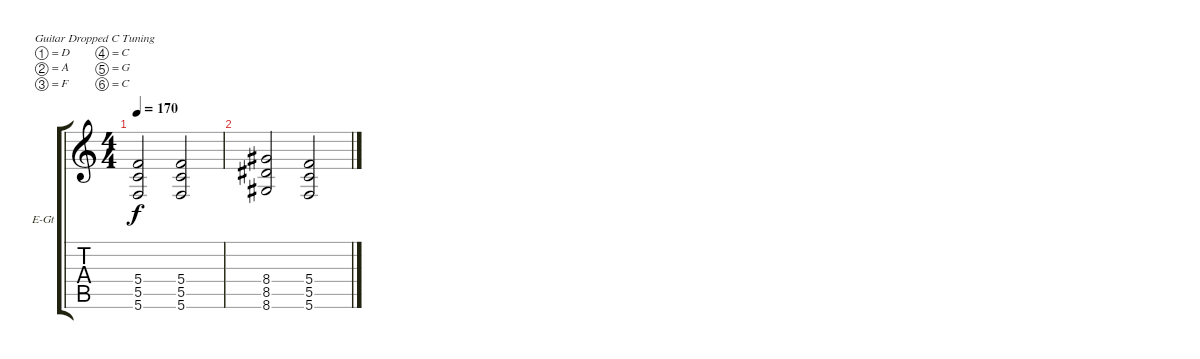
\bracketExtendMode groupsimilarinstruments
\firstSystemTrackNameOrientation horizontal
\otherSystemsTrackNameOrientation horizontal
\track ("Mark" "E-Gt") {instrument distortionguitar}
\staff {score tabs}
\tuning (D4 A3 F3 C3 G2 C2)
\ts (4 4)
\tempo 170
\clef g2
\ks c
(5.6 5.5 5.4).2{dy f} (5.4 5.5 5.6).2 |
(8.6 8.5 8.4).2 (5.6 5.5 5.4).2
